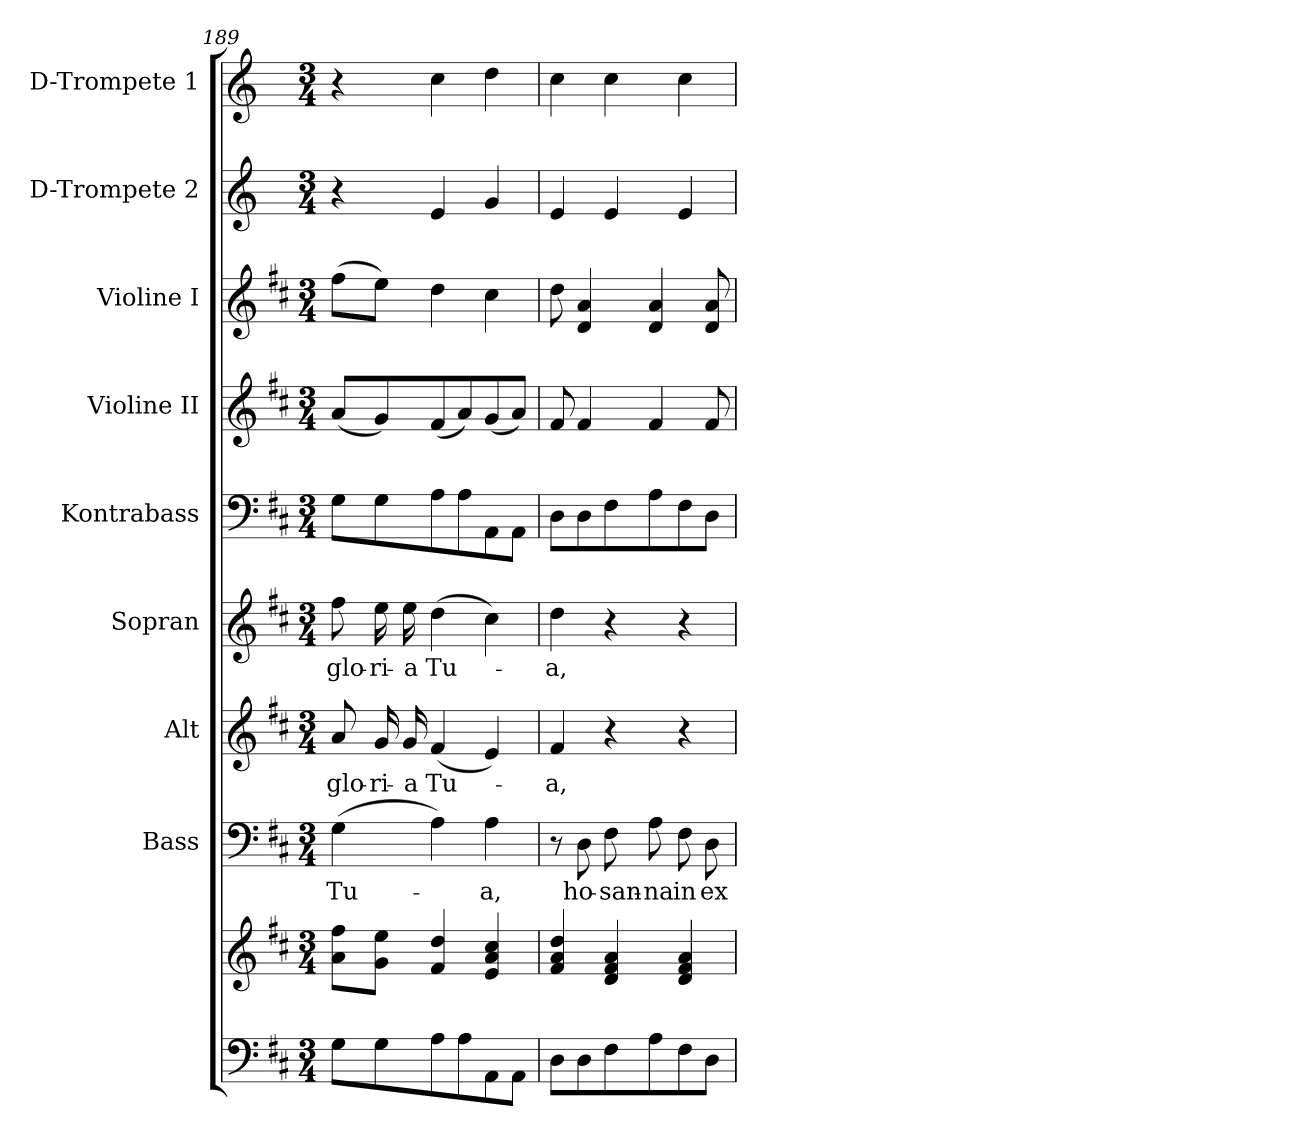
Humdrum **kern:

**kern	**kern	**kern	**text	**kern	**text	**kern	**text	**kern	**kern	**kern	**kern	**kern
*part9	*part9	*part8	*part8	*part7	*part7	*part6	*part6	*part5	*part4	*part3	*part2	*part1
*staff10	*staff9	*staff8	*staff8	*staff7	*staff7	*staff6	*staff6	*staff5	*staff4	*staff3	*staff2	*staff1
*	*	*I"Bass	*	*I"Alt	*	*I"Sopran	*	*I"Kontrabass	*I"Violine II	*I"Violine I	*I"D-Trompete 2	*I"D-Trompete 1
*	*	*I'B.	*	*I'A.	*	*I'S.	*	*I'Kb.	*I'Vl. II	*I'Vl. I	*I'D Trp. 2	*I'D Trp. 1
!!LO:PB:g=z
*clefF4	*clefG2	*clefF4	*	*clefG2	*	*clefG2	*	*clefF4	*clefG2	*clefG2	*clefG2	*clefG2
*	*	*	*	*	*	*	*	*ITrd7c12	*	*	*ITrd-1c-2	*ITrd-1c-2
*k[f#c#]	*k[f#c#]	*k[f#c#]	*	*k[f#c#]	*	*k[f#c#]	*	*k[f#c#]	*k[f#c#]	*k[f#c#]	*k[f#c#]	*k[f#c#]
*D:	*D:	*D:	*	*D:	*	*D:	*	*D:	*D:	*D:	*D:	*D:
*M3/4	*M3/4	*M3/4	*	*M3/4	*	*M3/4	*	*M3/4	*M3/4	*M3/4	*M3/4	*M3/4
=189	=189	=189	=189	=189	=189	=189	=189	=189	=189	=189	=189	=189
!	!	!	!LO:LY:b	!	!LO:LY:b	!	!LO:LY:b	!	!	!	!	!
8G\L	8a\ 8ff#\L	(>4G\	Tu-	8a/	glo-	8ff#\	glo-	8GG\L	(<8a/L	(>8ff#\L	4r	4r
!	!	!	!	!	!LO:LY:b	!	!LO:LY:b	!	!	!	!	!
8G\	8g\ 8ee\J	.	.	16g/	-ri-	16ee\	-ri-	8GG\	8g/)	8ee\J)	.	.
!	!	!	!	!	!LO:LY:b	!	!LO:LY:b	!	!	!	!	!
.	.	.	.	16g/	-a	16ee\	-a	.	.	.	.	.
!	!	!	!	!	!LO:LY:b	!	!LO:LY:b	!	!	!	!	!
8A\	4f#/ 4dd/	4A\)	.	(<4f#/	Tu-	(>4dd\	Tu-	8AA\	(<8f#/	4dd\	4f#/	4dd\
8A\	.	.	.	.	.	.	.	8AA\	8a/)	.	.	.
!	!	!	!LO:LY:b	!	!	!	!	!	!	!	!	!
8AA\	4e/ 4a/ 4cc#/	4A\	-a,	4e/)	.	4cc#\)	.	8AAA\	(<8g/	4cc#\	4a/	4ee\
8AA\J	.	.	.	.	.	.	.	8AAA\J	8a/J)	.	.	.
=190	=190	=190	=190	=190	=190	=190	=190	=190	=190	=190	=190	=190
!	!	!	!	!	!LO:LY:b	!	!LO:LY:b	!	!	!	!	!
8D\L	4f#/ 4a/ 4dd/	8r	.	4f#/	-a,	4dd\	-a,	8DD\L	8f#/	8dd\	4f#/	4dd\
!	!	!	!LO:LY:b	!	!	!	!	!	!	!	!	!
8D\	.	8D\	ho-	.	.	.	.	8DD\	4f#/	4d/ 4a/	.	.
!	!	!	!LO:LY:b	!	!	!	!	!	!	!	!	!
8F#\	4d/ 4f#/ 4a/	8F#\	-san-	4r	.	4r	.	8FF#\	.	.	4f#/	4dd\
!	!	!	!LO:LY:b	!	!	!	!	!	!	!	!	!
8A\	.	8A\	-na	.	.	.	.	8AA\	4f#/	4d/ 4a/	.	.
!	!	!	!LO:LY:b	!	!	!	!	!	!	!	!	!
8F#\	4d/ 4f#/ 4a/	8F#\	in	4r	.	4r	.	8FF#\	.	.	4f#/	4dd\
!	!	!	!LO:LY:b	!	!	!	!	!	!	!	!	!
8D\J	.	8D\	ex-	.	.	.	.	8DD\J	8f#/	8d/ 8a/	.	.
=	=	=	=	=	=	=	=	=	=	=	=	=
*-	*-	*-	*-	*-	*-	*-	*-	*-	*-	*-	*-	*-
